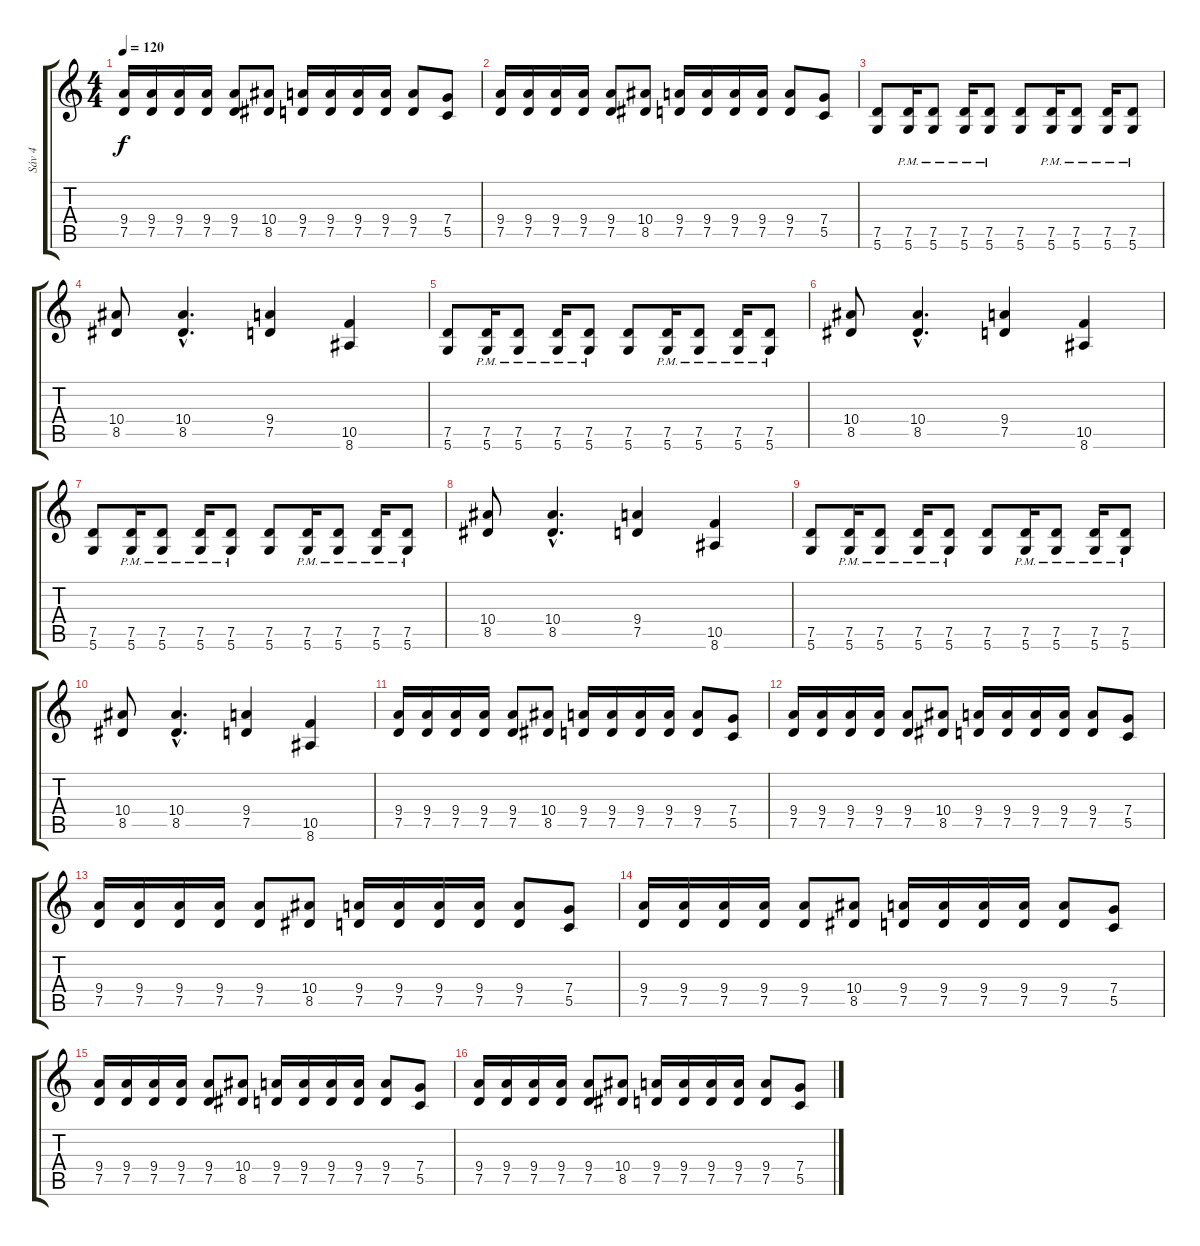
\track ("Sáv 4" "Sáv 4") {instrument distortionguitar}
\staff {score tabs}
\tuning (D4 A3 F3 C3 G2 D2) {hide}
\ts (4 4)
\tempo 120
\clef g2
\ks c
(9.4 7.5).16{dy f} (9.4 7.5).16 (9.4 7.5).16 (9.4 7.5).16 (9.4 7.5).8 (10.4 8.5).8 (9.4 7.5).16 (9.4 7.5).16 (9.4 7.5).16 (9.4 7.5).16 (9.4 7.5).8 (7.4 5.5).8 |
(9.4 7.5).16 (9.4 7.5).16 (9.4 7.5).16 (9.4 7.5).16 (9.4 7.5).8 (10.4 8.5).8 (9.4 7.5).16 (9.4 7.5).16 (9.4 7.5).16 (9.4 7.5).16 (9.4 7.5).8 (7.4 5.5).8 |
(7.5 5.6).8 (7.5{pm} 5.6{pm}).16 (7.5{pm} 5.6{pm}).8 (7.5{pm} 5.6{pm}).16 (7.5{pm} 5.6{pm}).8 (7.5 5.6).8 (7.5{pm} 5.6{pm}).16 (7.5{pm} 5.6{pm}).8 (7.5{pm} 5.6{pm}).16 (7.5{pm} 5.6{pm}).8 |
(10.4 8.5).8 (10.4{hac} 8.5{hac}).4{d} (9.4 7.5).4 (10.5 8.6).4 |
(7.5 5.6).8 (7.5{pm} 5.6{pm}).16 (7.5{pm} 5.6{pm}).8 (7.5{pm} 5.6{pm}).16 (7.5{pm} 5.6{pm}).8 (7.5 5.6).8 (7.5{pm} 5.6{pm}).16 (7.5{pm} 5.6{pm}).8 (7.5{pm} 5.6{pm}).16 (7.5{pm} 5.6{pm}).8 |
(10.4 8.5).8 (10.4{hac} 8.5{hac}).4{d} (9.4 7.5).4 (10.5 8.6).4 |
(7.5 5.6).8 (7.5{pm} 5.6{pm}).16 (7.5{pm} 5.6{pm}).8 (7.5{pm} 5.6{pm}).16 (7.5{pm} 5.6{pm}).8 (7.5 5.6).8 (7.5{pm} 5.6{pm}).16 (7.5{pm} 5.6{pm}).8 (7.5{pm} 5.6{pm}).16 (7.5{pm} 5.6{pm}).8 |
(10.4 8.5).8 (10.4{hac} 8.5{hac}).4{d} (9.4 7.5).4 (10.5 8.6).4 |
(7.5 5.6).8 (7.5{pm} 5.6{pm}).16 (7.5{pm} 5.6{pm}).8 (7.5{pm} 5.6{pm}).16 (7.5{pm} 5.6{pm}).8 (7.5 5.6).8 (7.5{pm} 5.6{pm}).16 (7.5{pm} 5.6{pm}).8 (7.5{pm} 5.6{pm}).16 (7.5{pm} 5.6{pm}).8 |
(10.4 8.5).8 (10.4{hac} 8.5{hac}).4{d} (9.4 7.5).4 (10.5 8.6).4 |
(9.4 7.5).16 (9.4 7.5).16 (9.4 7.5).16 (9.4 7.5).16 (9.4 7.5).8 (10.4 8.5).8 (9.4 7.5).16 (9.4 7.5).16 (9.4 7.5).16 (9.4 7.5).16 (9.4 7.5).8 (7.4 5.5).8 |
(9.4 7.5).16 (9.4 7.5).16 (9.4 7.5).16 (9.4 7.5).16 (9.4 7.5).8 (10.4 8.5).8 (9.4 7.5).16 (9.4 7.5).16 (9.4 7.5).16 (9.4 7.5).16 (9.4 7.5).8 (7.4 5.5).8 |
(9.4 7.5).16 (9.4 7.5).16 (9.4 7.5).16 (9.4 7.5).16 (9.4 7.5).8 (10.4 8.5).8 (9.4 7.5).16 (9.4 7.5).16 (9.4 7.5).16 (9.4 7.5).16 (9.4 7.5).8 (7.4 5.5).8 |
(9.4 7.5).16 (9.4 7.5).16 (9.4 7.5).16 (9.4 7.5).16 (9.4 7.5).8 (10.4 8.5).8 (9.4 7.5).16 (9.4 7.5).16 (9.4 7.5).16 (9.4 7.5).16 (9.4 7.5).8 (7.4 5.5).8 |
(9.4 7.5).16 (9.4 7.5).16 (9.4 7.5).16 (9.4 7.5).16 (9.4 7.5).8 (10.4 8.5).8 (9.4 7.5).16 (9.4 7.5).16 (9.4 7.5).16 (9.4 7.5).16 (9.4 7.5).8 (7.4 5.5).8 |
(9.4 7.5).16 (9.4 7.5).16 (9.4 7.5).16 (9.4 7.5).16 (9.4 7.5).8 (10.4 8.5).8 (9.4 7.5).16 (9.4 7.5).16 (9.4 7.5).16 (9.4 7.5).16 (9.4 7.5).8 (7.4 5.5).8
